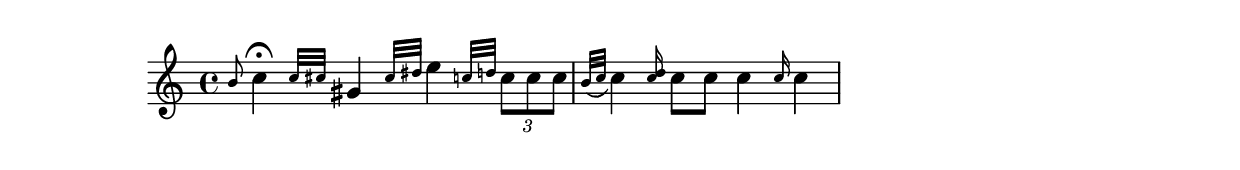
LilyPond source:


\version "2.3.17"

\header{
texidoc="
Grace notes are typeset as an encapsulated piece of music. You can
have beams, notes, chords, stems etc. within a @code{\grace} section.
Slurs that start within a grace section, but are not ended are attached
to the next normal note.  Grace notes have zero duration.  If there
are tuplets, the grace notes will not be under the brace.  Grace notes
can have accidentals, but they are (currently) spaced at a fixed
distance.  Grace notes (of course) come before the accidentals of the
main note.  Grace notes can also be positioned after the main note.

Grace notes without beams should have a slash, if @code{flagStyle} is
not set.  Main note scripts do not end up on the grace note.

"
}

\score { \context Voice = VA \relative c'' {
	\grace b8 c4\fermata
	\grace {  c32[ cis32] } gis4
	\grace {  cis32[ dis32] } e4
	\grace {  c32[ d] }\times 2/3 {  c8[ c c] }
	 \grace {  b32[ ( c32] }   c4)
	\grace  <c d>16  c8[ c8]
%	\grace  c16  c8[ c8]
        %% broken?
	%%\grace  { \set Grace.graceAlignPosition = \right c16} c4
	c4 \grace  { c16 } c4
}
\paper {raggedright = ##t}
\midi{ }
}

